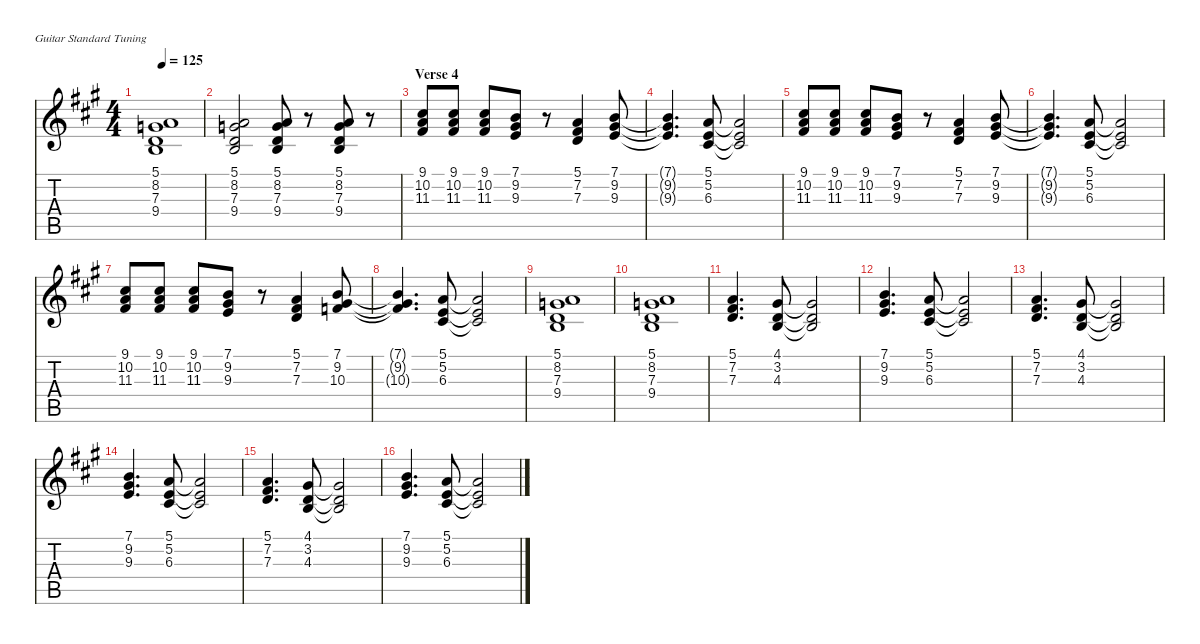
\defaultSystemsLayout 4
\hideDynamics
\bracketExtendMode nobrackets
\singleTrackTrackNamePolicy hidden
\multiTrackTrackNamePolicy hidden
\otherSystemsTrackNameOrientation horizontal
\track ("Piano" "el.pno.") {instrument electricpiano1}
\staff {score tabs}
\tuning (E4 B3 G3 D3 A2 E2)
\ts (4 4)
\tempo 125
\clef g2
\ks a
(5.1{acc forcenatural} 8.2{acc forcenatural} 7.3{acc forcenatural} 9.4{acc forcenatural}).1{dy f beam Up} |
(5.1{acc forcenatural} 8.2{acc forcenatural} 7.3{acc forcenatural} 9.4{acc forcenatural}).2{beam Up} (5.1{acc forcenatural} 8.2{acc forcenatural} 7.3{acc forcenatural} 9.4{acc forcenatural}).8{beam Up} r.8{beam Up} (5.1{acc forcenatural} 8.2{acc forcenatural} 7.3{acc forcenatural} 9.4{acc forcenatural}).8{beam Up} r.8{beam Up} |
\section ("" "Verse 4")
(9.1{acc #} 10.2{acc forcenatural} 11.3{acc #}).8{beam Up} (9.1{acc #} 10.2{acc forcenatural} 11.3{acc #}).8{beam Up} (9.1{acc #} 10.2{acc forcenatural} 11.3{acc #}).8{beam Up} (7.1{acc forcenatural} 9.2{acc #} 9.3{acc forcenatural}).8{beam Up} r.8{beam Up} (5.1{acc forcenatural} 7.2{acc #} 7.3{acc forcenatural}).4{beam Up} (7.1{acc forcenatural} 9.2{acc #} 9.3{acc forcenatural}).8{beam Up} |
(7.1{t acc forcenatural} 9.2{t acc #} 9.3{t acc forcenatural}).4{d beam Up} (5.1{acc forcenatural} 5.2{acc forcenatural} 6.3{acc #}).8{beam Up} (5.1{t acc forcenatural} 5.2{t acc forcenatural} 6.3{t acc #}).2{beam Up} |
(9.1{acc #} 10.2{acc forcenatural} 11.3{acc #}).8{beam Up} (9.1{acc #} 10.2{acc forcenatural} 11.3{acc #}).8{beam Up} (9.1{acc #} 10.2{acc forcenatural} 11.3{acc #}).8{beam Up} (7.1{acc forcenatural} 9.2{acc #} 9.3{acc forcenatural}).8{beam Up} r.8{beam Up} (5.1{acc forcenatural} 7.2{acc #} 7.3{acc forcenatural}).4{beam Up} (7.1{acc forcenatural} 9.2{acc #} 9.3{acc forcenatural}).8{beam Up} |
(7.1{t acc forcenatural} 9.2{t acc #} 9.3{t acc forcenatural}).4{d beam Up} (5.1{acc forcenatural} 5.2{acc forcenatural} 6.3{acc #}).8{beam Up} (5.1{t acc forcenatural} 5.2{t acc forcenatural} 6.3{t acc #}).2{beam Up} |
(9.1{acc #} 10.2{acc forcenatural} 11.3{acc #}).8{beam Up} (9.1{acc #} 10.2{acc forcenatural} 11.3{acc #}).8{beam Up} (9.1{acc #} 10.2{acc forcenatural} 11.3{acc #}).8{beam Up} (7.1{acc forcenatural} 9.2{acc #} 9.3{acc forcenatural}).8{beam Up} r.8{beam Up} (5.1{acc forcenatural} 7.2{acc #} 7.3{acc forcenatural}).4{beam Up} (7.1{acc forcenatural} 9.2{acc #} 10.3{acc forcenatural}).8{beam Up} |
(7.1{t acc forcenatural} 9.2{t acc #} 10.3{t acc forcenatural}).4{d beam Up} (5.1{acc forcenatural} 5.2{acc forcenatural} 6.3{acc #}).8{beam Up} (5.1{t acc forcenatural} 5.2{t acc forcenatural} 6.3{t acc #}).2{beam Up} |
(5.1{acc forcenatural} 8.2{acc forcenatural} 7.3{acc forcenatural} 9.4{acc forcenatural}).1{beam Up} |
(5.1{acc forcenatural} 8.2{acc forcenatural} 7.3{acc forcenatural} 9.4{acc forcenatural}).1{beam Up} |
(5.1{acc forcenatural} 7.2{acc #} 7.3{acc forcenatural}).4{d beam Up} (4.1{acc #} 3.2{acc forcenatural} 4.3{acc forcenatural}).8{beam Up} (4.1{t acc #} 3.2{t acc forcenatural} 4.3{t acc forcenatural}).2{beam Up} |
(7.1{acc forcenatural} 9.2{acc #} 9.3{acc forcenatural}).4{d beam Up} (5.1{acc forcenatural} 5.2{acc forcenatural} 6.3{acc #}).8{beam Up} (5.1{t acc forcenatural} 5.2{t acc forcenatural} 6.3{t acc #}).2{beam Up} |
(5.1{acc forcenatural} 7.2{acc #} 7.3{acc forcenatural}).4{d beam Up} (4.1{acc #} 3.2{acc forcenatural} 4.3{acc forcenatural}).8{beam Up} (4.1{t acc #} 3.2{t acc forcenatural} 4.3{t acc forcenatural}).2{beam Up} |
(7.1{acc forcenatural} 9.2{acc #} 9.3{acc forcenatural}).4{d beam Up} (5.1{acc forcenatural} 5.2{acc forcenatural} 6.3{acc #}).8{beam Up} (5.1{t acc forcenatural} 5.2{t acc forcenatural} 6.3{t acc #}).2{beam Up} |
(5.1{acc forcenatural} 7.2{acc #} 7.3{acc forcenatural}).4{d beam Up} (4.1{acc #} 3.2{acc forcenatural} 4.3{acc forcenatural}).8{beam Up} (4.1{t acc #} 3.2{t acc forcenatural} 4.3{t acc forcenatural}).2{beam Up} |
(7.1{acc forcenatural} 9.2{acc #} 9.3{acc forcenatural}).4{d beam Up} (5.1{acc forcenatural} 5.2{acc forcenatural} 6.3{acc #}).8{beam Up} (5.1{t acc forcenatural} 5.2{t acc forcenatural} 6.3{t acc #}).2{beam Up}
